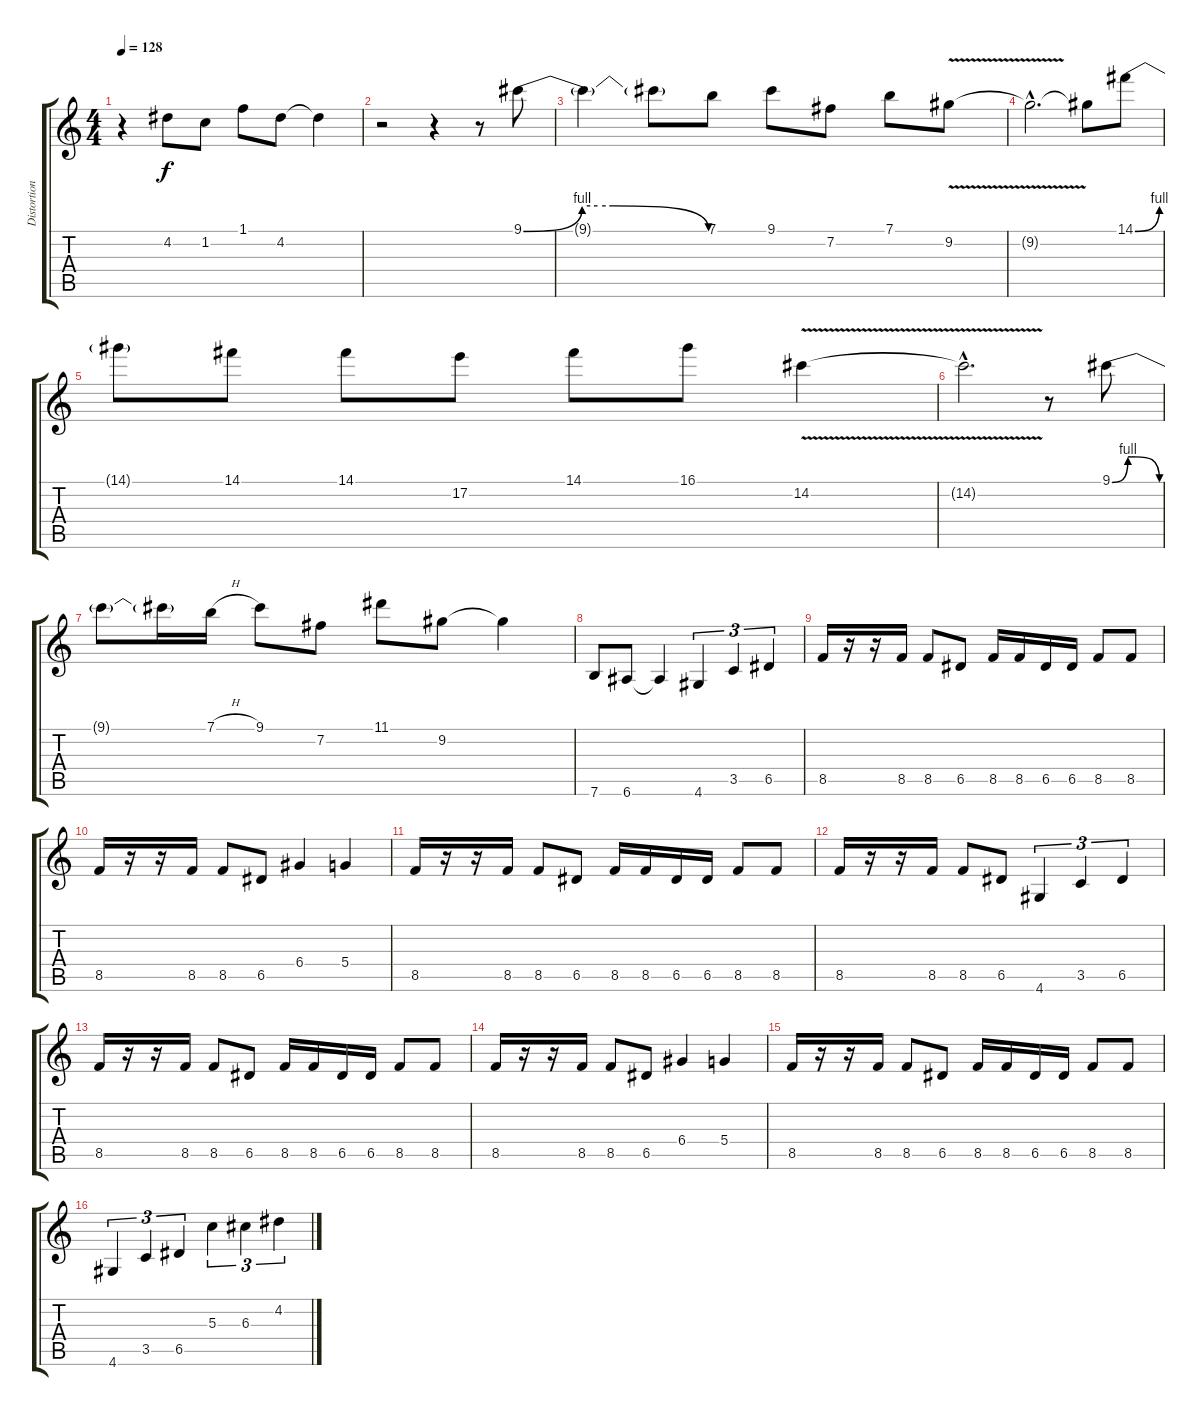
\track ("Distortion Guitar" "Distortion") {instrument distortionguitar}
\staff {score tabs}
\tuning (E4 B3 G3 D3 A2 E2) {hide}
\ts (4 4)
\tempo 128
\clef g2
\ks c
r.4{dy f} 4.2.8 1.2.8 1.1.8 4.2.8 4.2{t}.4 |
r.2 r.4 r.8 9.1{be (custom 0 0 19 4 24 4 29 4 60 0)}.8 |
9.1{t}.4 9.1{t}.8 7.1.8 9.1.8 7.2.8 7.1.8 9.2{v}.8 |
9.2{hac t}.2{d} 9.2{t}.8 14.1{be (bend 0 0 60 4)}.8 |
14.1{t}.8 14.1.8 14.1.8 17.2.8 14.1.8 16.1.8 14.2{v}.4 |
14.2{hac t}.2{d} r.8 9.1{be (custom 0 0 20 4 25 4 30 4 60 0)}.8 |
9.1{t}.8 9.1{t}.16 7.1{h}.16 9.1.8 7.2.8 11.1.8 9.2.8 9.2{t}.4 |
7.6.8 6.6.8 6.6{t}.4 4.6.4{tu (3 2)} 3.5.4{tu (3 2)} 6.5.4{tu (3 2)} |
8.5.16 r.16 r.16 8.5.16 8.5.8 6.5.8 8.5.16 8.5.16 6.5.16 6.5.16 8.5.8 8.5.8 |
8.5.16 r.16 r.16 8.5.16 8.5.8 6.5.8 6.4.4 5.4.4 |
8.5.16 r.16 r.16 8.5.16 8.5.8 6.5.8 8.5.16 8.5.16 6.5.16 6.5.16 8.5.8 8.5.8 |
8.5.16 r.16 r.16 8.5.16 8.5.8 6.5.8 4.6.4{tu (3 2)} 3.5.4{tu (3 2)} 6.5.4{tu (3 2)} |
8.5.16 r.16 r.16 8.5.16 8.5.8 6.5.8 8.5.16 8.5.16 6.5.16 6.5.16 8.5.8 8.5.8 |
8.5.16 r.16 r.16 8.5.16 8.5.8 6.5.8 6.4.4 5.4.4 |
8.5.16 r.16 r.16 8.5.16 8.5.8 6.5.8 8.5.16 8.5.16 6.5.16 6.5.16 8.5.8 8.5.8 |
4.6.4{tu (3 2)} 3.5.4{tu (3 2)} 6.5.4{tu (3 2)} 5.3.4{tu (3 2)} 6.3.4{tu (3 2)} 4.2.4{tu (3 2)}
